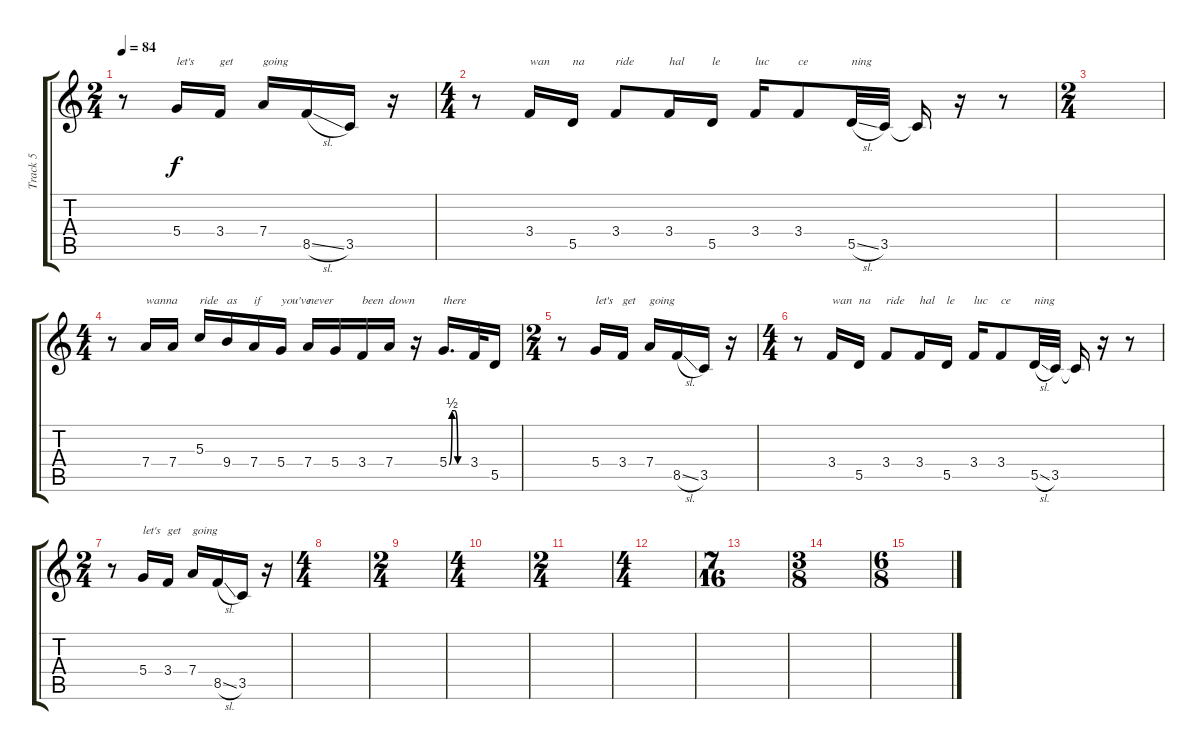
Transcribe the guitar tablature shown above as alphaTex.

\track ("Track 5" "Track 5") {instrument acousticguitarsteel}
\staff {score tabs}
\tuning (E4 B3 G3 D3 A2 E2) {hide}
\ts (2 4)
\tempo 84
\clef g2
\ks c
r.8{dy f} 5.4.16{txt "let's"} 3.4.16{txt "get"} 7.4.16{txt "going"} 8.5{sl}.16 3.5.16 r.16 |
\ts (4 4)
r.8 3.4.16{txt "wan"} 5.5.16{txt "na"} 3.4.8{txt "ride"} 3.4.16{txt "hal"} 5.5.16{txt "le"} 3.4.16{txt "luc"} 3.4.8{txt "ce"} 5.5{sl}.32{txt "ning"} 3.5.32 3.5{t}.16 r.16 r.8 |
\ts (2 4)
|
\ts (4 4)
r.8 7.4.16{txt "wanna"} 7.4.16 5.3.16{txt "ride"} 9.4.16{txt "as"} 7.4.16{txt "if"} 5.4.16{txt "you've"} 7.4.16{txt "never"} 5.4.16 3.4.16{txt "been"} 7.4.16{txt "down"} r.16 5.4{be (custom 0 0 10 2 20 2 30 0 60 0)}.16{d txt "there"} 3.4.32 5.5.16 |
\ts (2 4)
r.8 5.4.16{txt "let's"} 3.4.16{txt "get"} 7.4.16{txt "going"} 8.5{sl}.16 3.5.16 r.16 |
\ts (4 4)
r.8 3.4.16{txt "wan"} 5.5.16{txt "na"} 3.4.8{txt "ride"} 3.4.16{txt "hal"} 5.5.16{txt "le"} 3.4.16{txt "luc"} 3.4.8{txt "ce"} 5.5{sl}.32{txt "ning"} 3.5.32 3.5{t}.16 r.16 r.8 |
\ts (2 4)
r.8 5.4.16{txt "let's"} 3.4.16{txt "get"} 7.4.16{txt "going"} 8.5{sl}.16 3.5.16 r.16 |
\ts (4 4)
|
\ts (2 4)
|
\ts (4 4)
|
\ts (2 4)
|
\ts (4 4)
|
\ts (7 16)
|
\ts (3 8)
|
\ts (6 8)
